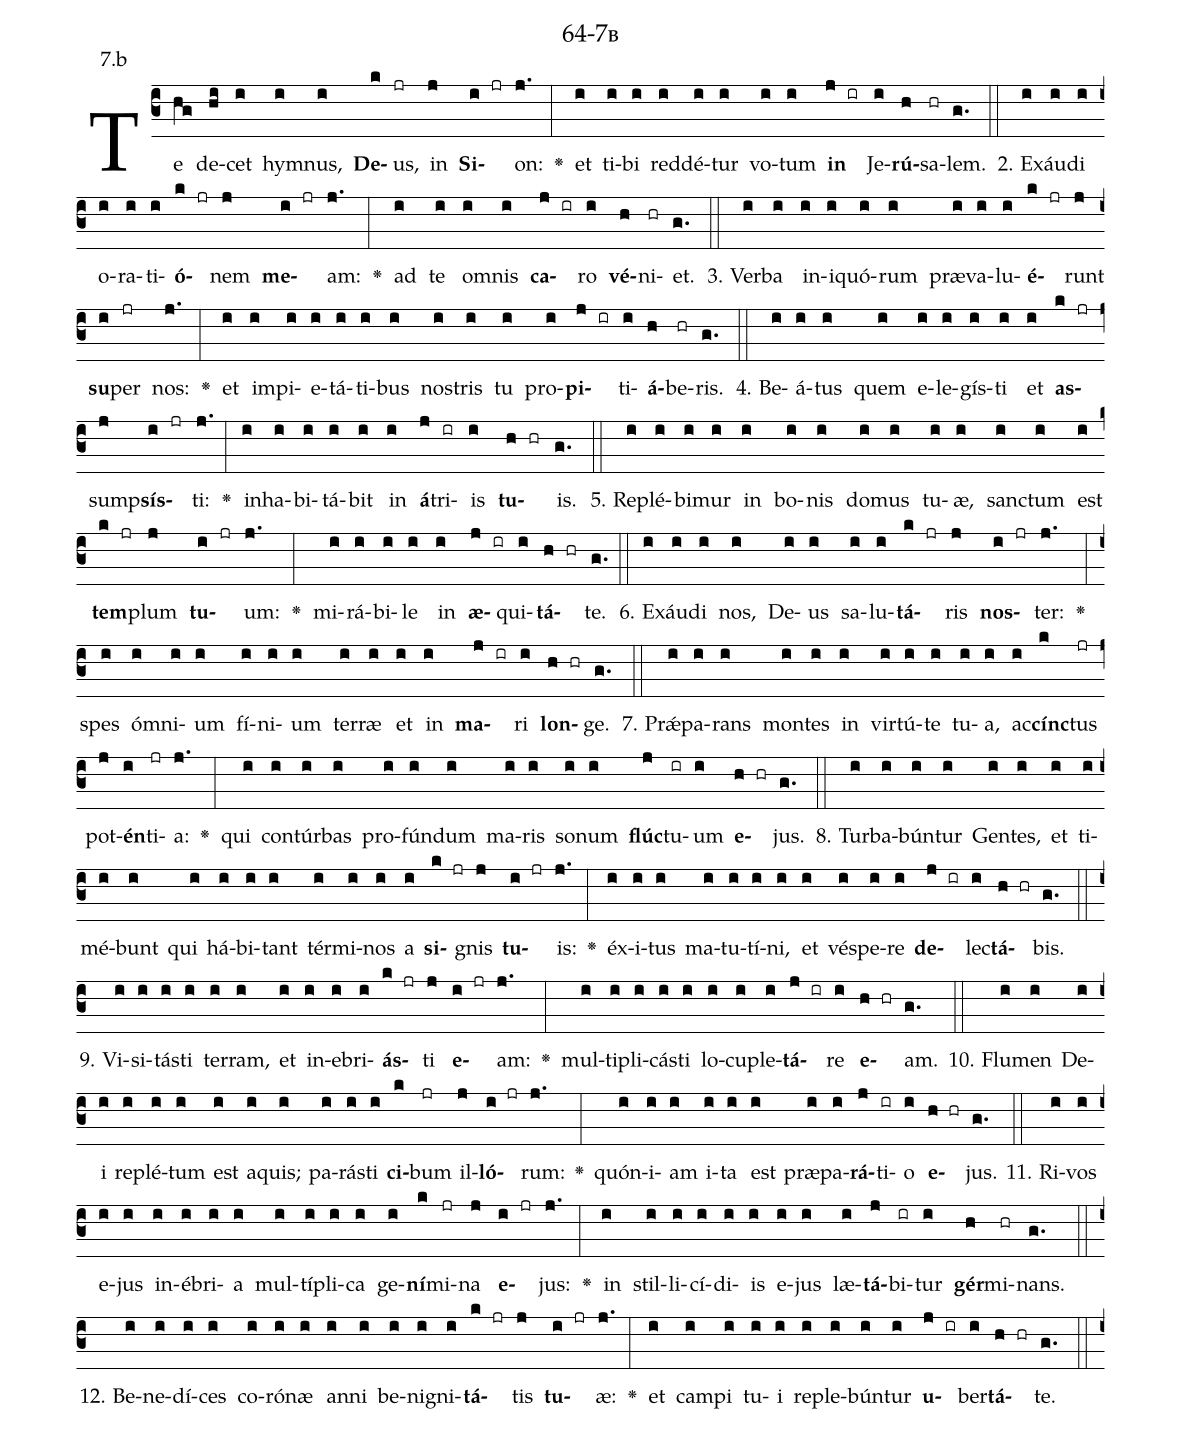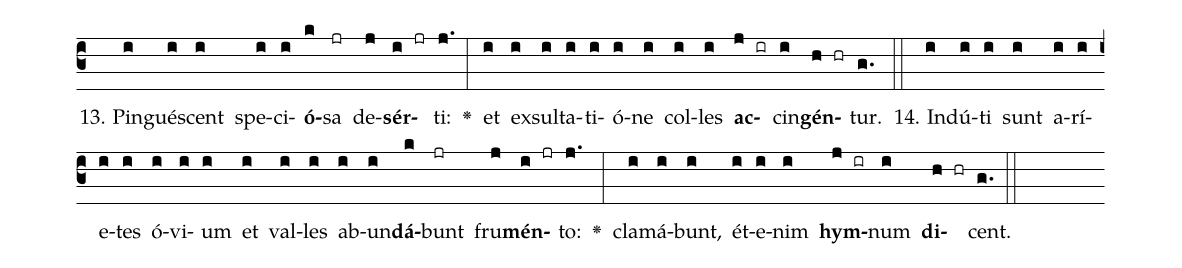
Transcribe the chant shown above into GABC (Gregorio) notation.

name: 64-7b;
annotation: 7.b;
%%
(c3)Te(hg) de(hi)cet(i) hym(i)nus,(i) <b>De</b>(k)us,(jr) in(j) <b>Si</b>(i jr)on:(j.) <v>\greheightstar</v>(:) et(i) ti(i)bi(i) red(i)dé(i)tur(i) vo(i)tum(i) <b>in</b>(j ir) Je(i)<b>rú</b>(h)sa(hr)lem.(g.) (::)
2. Ex(i)áu(i)di(i) o(i)ra(i)ti(i)<b>ó</b>(k jr)nem(j) <b>me</b>(i jr)am:(j.) <v>\greheightstar</v>(:) ad(i) te(i) om(i)nis(i) <b>ca</b>(j ir)ro(i) <b>vé</b>(h)ni(hr)et.(g.) (::)
3. Ver(i)ba(i) in(i)i(i)quó(i)rum(i) præ(i)va(i)lu(i)<b>é</b>(k jr)runt(j) <b>su</b>(i)per(jr) nos:(j.) <v>\greheightstar</v>(:) et(i) im(i)pi(i)e(i)tá(i)ti(i)bus(i) nos(i)tris(i) tu(i) pro(i)<b>pi</b>(j ir)ti(i)<b>á</b>(h)be(hr)ris.(g.) (::)
4. Be(i)á(i)tus(i) quem(i) e(i)le(i)gís(i)ti(i) et(i) <b>as</b>(k jr)sump(j)<b>sís</b>(i jr)ti:(j.) <v>\greheightstar</v>(:) in(i)ha(i)bi(i)tá(i)bit(i) in(i) <b>á</b>(j)tri(ir)is(i) <b>tu</b>(h hr)is.(g.) (::)
5. Re(i)plé(i)bi(i)mur(i) in(i) bo(i)nis(i) do(i)mus(i) tu(i)æ,(i) sanc(i)tum(i) est(i) <b>tem</b>(k jr)plum(j) <b>tu</b>(i jr)um:(j.) <v>\greheightstar</v>(:) mi(i)rá(i)bi(i)le(i) in(i) <b>æ</b>(j ir)qui(i)<b>tá</b>(h hr)te.(g.) (::)
6. Ex(i)áu(i)di(i) nos,(i) De(i)us(i) sa(i)lu(i)<b>tá</b>(k jr)ris(j) <b>nos</b>(i jr)ter:(j.) <v>\greheightstar</v>(:) spes(i) óm(i)ni(i)um(i) fí(i)ni(i)um(i) ter(i)ræ(i) et(i) in(i) <b>ma</b>(j ir)ri(i) <b>lon</b>(h hr)ge.(g.) (::)
7. Prǽ(i)pa(i)rans(i) mon(i)tes(i) in(i) vir(i)tú(i)te(i) tu(i)a,(i) ac(i)<b>cínc</b>(k)tus(jr) pot(j)<b>én</b>(i)ti(jr)a:(j.) <v>\greheightstar</v>(:) qui(i) con(i)túr(i)bas(i) pro(i)fún(i)dum(i) ma(i)ris(i) so(i)num(i) <b>flúc</b>(j)tu(ir)um(i) <b>e</b>(h hr)jus.(g.) (::)
8. Tur(i)ba(i)bún(i)tur(i) Gen(i)tes,(i) et(i) ti(i)mé(i)bunt(i) qui(i) há(i)bi(i)tant(i) tér(i)mi(i)nos(i) a(i) <b>si</b>(k jr)gnis(j) <b>tu</b>(i jr)is:(j.) <v>\greheightstar</v>(:) éx(i)i(i)tus(i) ma(i)tu(i)tí(i)ni,(i) et(i) vés(i)pe(i)re(i) <b>de</b>(j ir)lec(i)<b>tá</b>(h hr)bis.(g.) (::)
9. Vi(i)si(i)tás(i)ti(i) ter(i)ram,(i) et(i) in(i)e(i)bri(i)<b>ás</b>(k jr)ti(j) <b>e</b>(i jr)am:(j.) <v>\greheightstar</v>(:) mul(i)ti(i)pli(i)cás(i)ti(i) lo(i)cu(i)ple(i)<b>tá</b>(j ir)re(i) <b>e</b>(h hr)am.(g.) (::)
10. Flu(i)men(i) De(i)i(i) re(i)plé(i)tum(i) est(i) a(i)quis;(i) pa(i)rás(i)ti(i) <b>ci</b>(k)bum(jr) il(j)<b>ló</b>(i jr)rum:(j.) <v>\greheightstar</v>(:) quón(i)i(i)am(i) i(i)ta(i) est(i) præ(i)pa(i)<b>rá</b>(j)ti(ir)o(i) <b>e</b>(h hr)jus.(g.) (::)
11. Ri(i)vos(i) e(i)jus(i) in(i)é(i)bri(i)a(i) mul(i)tí(i)pli(i)ca(i) ge(i)<b>ní</b>(k)mi(jr)na(j) <b>e</b>(i jr)jus:(j.) <v>\greheightstar</v>(:) in(i) stil(i)li(i)cí(i)di(i)is(i) e(i)jus(i) læ(i)<b>tá</b>(j)bi(ir)tur(i) <b>gér</b>(h)mi(hr)nans.(g.) (::)
12. Be(i)ne(i)dí(i)ces(i) co(i)ró(i)næ(i) an(i)ni(i) be(i)ni(i)gni(i)<b>tá</b>(k jr)tis(j) <b>tu</b>(i jr)æ:(j.) <v>\greheightstar</v>(:) et(i) cam(i)pi(i) tu(i)i(i) re(i)ple(i)bún(i)tur(i) <b>u</b>(j ir)ber(i)<b>tá</b>(h hr)te.(g.) (::)
13. Pin(i)gué(i)scent(i) spe(i)ci(i)<b>ó</b>(k)sa(jr) de(j)<b>sér</b>(i jr)ti:(j.) <v>\greheightstar</v>(:) et(i) ex(i)sul(i)ta(i)ti(i)ó(i)ne(i) col(i)les(i) <b>ac</b>(j ir)cin(i)<b>gén</b>(h hr)tur.(g.) (::)
14. Ind(i)ú(i)ti(i) sunt(i) a(i)rí(i)e(i)tes(i) ó(i)vi(i)um(i) et(i) val(i)les(i) ab(i)un(i)<b>dá</b>(k)bunt(jr) fru(j)<b>mén</b>(i jr)to:(j.) <v>\greheightstar</v>(:) cla(i)má(i)bunt,(i) ét(i)e(i)nim(i) <b>hym</b>(j ir)num(i) <b>di</b>(h hr)cent.(g.) (::)
